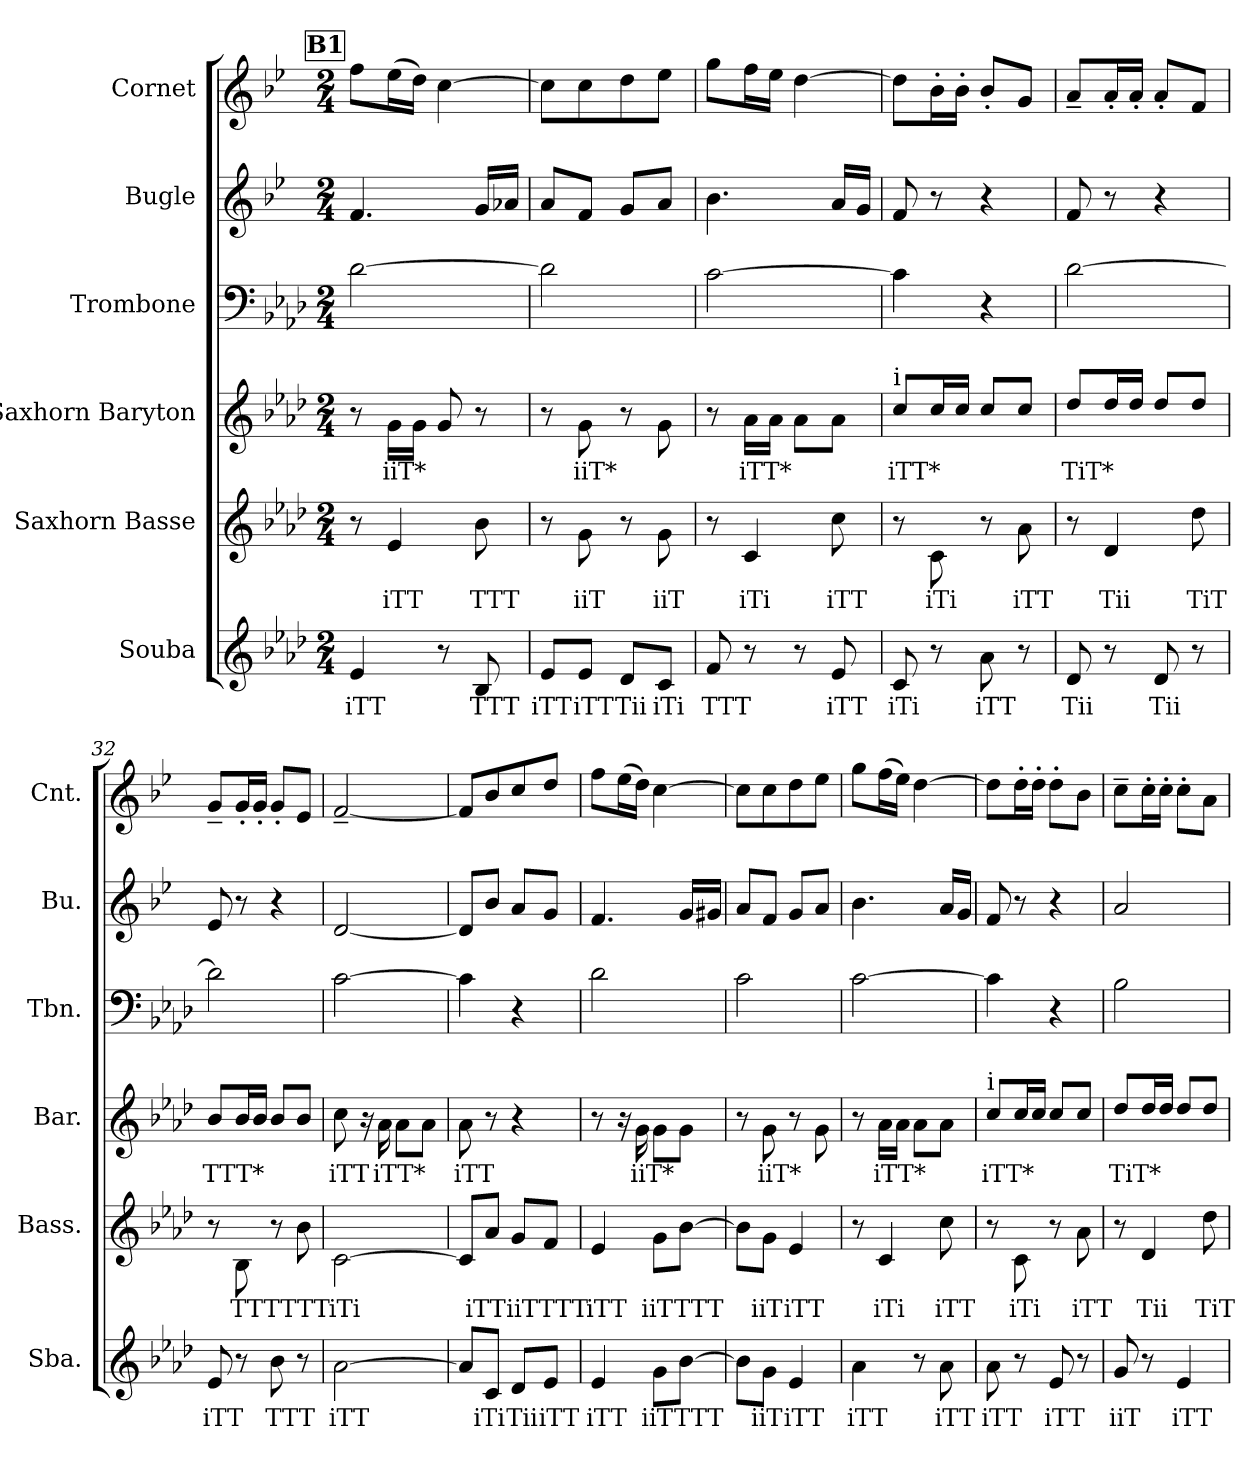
**kern	**text	**kern	**text	**kern	**text	**kern	**kern	**kern
*part6	*part6	*part5	*part5	*part4	*part4	*part3	*part2	*part1
*staff6	*staff6	*staff5	*staff5	*staff4	*staff4	*staff3	*staff2	*staff1
*I"Souba	*	*I"Saxhorn Basse	*	*I"Saxhorn Baryton	*	*I"Trombone	*I"Bugle	*I"Cornet
*I'Sba.	*	*I'Bass.	*	*I'Bar.	*	*I'Tbn.	*I'Bu.	*I'Cnt.
*clefG2	*	*clefG2	*	*clefG2	*	*clefF4	*clefG2	*clefG2
*ITrd15c26	*	*ITrd8c14	*	*ITrd8c14	*	*	*ITrd1c2	*ITrd1c2
*k[b-e-a-d-]	*	*k[b-e-a-d-]	*	*k[b-e-a-d-]	*	*k[b-e-a-d-]	*k[b-e-a-d-]	*k[b-e-a-d-]
*M2/4	*	*M2/4	*	*M2/4	*	*M2/4	*M2/4	*M2/4
!!LO:REH:place=s1:a:B:fs=14:t=B1
=27	=27	=27	=27	=27	=27	=27	=27	=27
!	!LO:LY:b	!	!	!	!	!	!	!
4EE-/	iTT	8r	.	8r	.	[2d-\	4.e-/	8ee-\L
!	!	!	!LO:LY:b	!	!LO:LY:b	!	!	!
.	.	4E-/	iTT	16G\LL	iiT*	.	.	(>16dd-\L
.	.	.	.	16G\JJ	.	.	.	16cc\JJ)
8r	.	.	.	8G/	.	.	.	[4b-\
!	!LO:LY:b	!	!LO:LY:b	!	!	!	!	!
8BBB-/	TTT	8B-\	TTT	8r	.	.	16f/LL	.
.	.	.	.	.	.	.	16g-X/JJ	.
=28	=28	=28	=28	=28	=28	=28	=28	=28
!	!LO:LY:b	!	!	!	!	!	!	!
8EE-/L	iTT	8r	.	8r	.	2d-\]	8g/L	8b-\L]
!	!LO:LY:b	!	!LO:LY:b	!	!LO:LY:b	!	!	!
8EE-/J	iTT	8G\	iiT	8G\	iiT*	.	8e-/J	8b-\
!	!LO:LY:b	!	!	!	!	!	!	!
8DD-/L	Tii	8r	.	8r	.	.	8f/L	8cc\
!	!LO:LY:b	!	!LO:LY:b	!	!	!	!	!
8CC/J	iTi	8G\	iiT	8G\	.	.	8g/J	8dd-\J
!!LO:PB:g=z
=29	=29	=29	=29	=29	=29	=29	=29	=29
!	!LO:LY:b	!	!	!	!	!	!	!
8FF/	TTT	8r	.	8r	.	[2c\	4.a-\	8ff\L
!	!	!	!LO:LY:b	!	!LO:LY:b	!	!	!
8r	.	4C/	iTi	16A-\LL	iTT*	.	.	16ee-\L
.	.	.	.	16A-\JJ	.	.	.	16dd-\JJ
8r	.	.	.	8A-\L	.	.	.	[4cc\
!	!LO:LY:b	!	!LO:LY:b	!	!	!	!	!
8EE-/	iTT	8c\	iTT	8A-\J	.	.	16g/LL	.
.	.	.	.	.	.	.	16f/JJ	.
=30	=30	=30	=30	=30	=30	=30	=30	=30
!	!	!	!	!LO:TX:a:t=i	!	!	!	!
!	!LO:LY:b	!	!	!	!LO:LY:b	!	!	!
8CC/	iTi	8r	.	8c/L	iTT*	4c\]	8e-/	8cc\L]
!	!	!	!LO:LY:b	!	!	!	!	!
8r	.	8C\	iTi	16c/L	.	.	8r	16a-'\L
.	.	.	.	16c/JJ	.	.	.	16a-'\JJ
!	!LO:LY:b	!	!	!	!	!	!	!
8AA-\	iTT	8r	.	8c/L	.	4r	4r	8a-'/L
!	!	!	!LO:LY:b	!	!	!	!	!
8r	.	8A-\	iTT	8c/J	.	.	.	8f/J
=31	=31	=31	=31	=31	=31	=31	=31	=31
!	!LO:LY:b	!	!	!	!LO:LY:b	!	!	!
8DD-/	Tii	8r	.	8d-/L	TiT*	[2d-\	8e-/	8g~/L
!	!	!	!LO:LY:b	!	!	!	!	!
8r	.	4D-/	Tii	16d-/L	.	.	8r	16g'/L
.	.	.	.	16d-/JJ	.	.	.	16g'/JJ
!	!LO:LY:b	!	!	!	!	!	!	!
8DD-/	Tii	.	.	8d-/L	.	.	4r	8g'/L
!	!	!	!LO:LY:b	!	!	!	!	!
8r	.	8d-\	TiT	8d-/J	.	.	.	8e-/J
=32	=32	=32	=32	=32	=32	=32	=32	=32
!	!LO:LY:b	!	!	!	!LO:LY:b	!	!	!
8EE-/	iTT	8r	.	8B-/L	TTT*	2d-\]	8d-/	8f~/L
!	!	!	!LO:LY:b	!	!	!	!	!
8r	.	8BB-\	TTT	16B-/L	.	.	8r	16f'/L
.	.	.	.	16B-/JJ	.	.	.	16f'/JJ
!	!LO:LY:b	!	!	!	!	!	!	!
8BB-\	TTT	8r	.	8B-/L	.	.	4r	8f'/L
!	!	!	!LO:LY:b	!	!	!	!	!
8r	.	8B-\	TTT	8B-/J	.	.	.	8d-/J
=33	=33	=33	=33	=33	=33	=33	=33	=33
!	!LO:LY:b	!	!LO:LY:b	!	!LO:LY:b	!	!	!
[2AA-\	iTT	[2C\	iTi	8c\	iTT	[2c\	[2c/	[2e-~/
.	.	.	.	16r	.	.	.	.
!	!	!	!	!	!LO:LY:b	!	!	!
.	.	.	.	16A-\	iTT*	.	.	.
.	.	.	.	8A-\L	.	.	.	.
.	.	.	.	8A-\J	.	.	.	.
!!LO:LB:g=z
=34	=34	=34	=34	=34	=34	=34	=34	=34
!	!	!	!	!	!LO:LY:b	!	!	!
8AA-/L]	.	8C/L]	.	8A-\	iTT	4c\]	8c/L]	8e-/L]
!	!LO:LY:b	!	!LO:LY:b	!	!	!	!	!
8CC/J	iTi	8A-/J	iTT	8r	.	.	8a-/J	8a-/
!	!LO:LY:b	!	!LO:LY:b	!	!	!	!	!
8DD-/L	Tii	8G/L	iiT	4r	.	4r	8g/L	8b-/
!	!LO:LY:b	!	!LO:LY:b	!	!	!	!	!
8EE-/J	iTT	8F/J	TTT	.	.	.	8f/J	8cc/J
=35	=35	=35	=35	=35	=35	=35	=35	=35
!	!LO:LY:b	!	!LO:LY:b	!	!	!	!	!
4EE-/	iTT	4E-/	iTT	8r	.	2d-\	4.e-/	8ee-\L
.	.	.	.	16r	.	.	.	(>16dd-\L
!	!	!	!	!	!LO:LY:b	!	!	!
.	.	.	.	16G\	iiT*	.	.	16cc\JJ)
!	!LO:LY:b	!	!LO:LY:b	!	!	!	!	!
8GG\L	iiT	8G\L	iiT	8G\L	.	.	.	[4b-\
!	!LO:LY:b	!	!LO:LY:b	!	!	!	!	!
[8BB-\J	TTT	[8B-\J	TTT	8G\J	.	.	16f/LL	.
.	.	.	.	.	.	.	16f#X/JJ	.
=36	=36	=36	=36	=36	=36	=36	=36	=36
8BB-\L]	.	8B-\L]	.	8r	.	2c\	8g/L	8b-\L]
!	!LO:LY:b	!	!LO:LY:b	!	!LO:LY:b	!	!	!
8GG\J	iiT	8G\J	iiT	8G\	iiT*	.	8e-/J	8b-\
!	!LO:LY:b	!	!LO:LY:b	!	!	!	!	!
4EE-/	iTT	4E-/	iTT	8r	.	.	8f/L	8cc\
.	.	.	.	8G\	.	.	8g/J	8dd-\J
=37	=37	=37	=37	=37	=37	=37	=37	=37
!	!LO:LY:b	!	!	!	!	!	!	!
4AA-\	iTT	8r	.	8r	.	[2c\	4.a-\	8ff\L
!	!	!	!LO:LY:b	!	!LO:LY:b	!	!	!
.	.	4C/	iTi	16A-\LL	iTT*	.	.	(>16ee-\L
.	.	.	.	16A-\JJ	.	.	.	16dd-\JJ)
8r	.	.	.	8A-\L	.	.	.	[4cc\
!	!LO:LY:b	!	!LO:LY:b	!	!	!	!	!
8AA-\	iTT	8c\	iTT	8A-\J	.	.	16g/LL	.
.	.	.	.	.	.	.	16f/JJ	.
=38	=38	=38	=38	=38	=38	=38	=38	=38
!	!	!	!	!LO:TX:a:t=i	!	!	!	!
!	!LO:LY:b	!	!	!	!LO:LY:b	!	!	!
8AA-\	iTT	8r	.	8c/L	iTT*	4c\]	8e-/	8cc\L]
!	!	!	!LO:LY:b	!	!	!	!	!
8r	.	8C\	iTi	16c/L	.	.	8r	16cc'\L
.	.	.	.	16c/JJ	.	.	.	16cc'\JJ
!	!LO:LY:b	!	!	!	!	!	!	!
8EE-/	iTT	8r	.	8c/L	.	4r	4r	8cc'\L
!	!	!	!LO:LY:b	!	!	!	!	!
8r	.	8A-\	iTT	8c/J	.	.	.	8a-\J
!!LO:PB:g=z
=39	=39	=39	=39	=39	=39	=39	=39	=39
!	!LO:LY:b	!	!	!	!LO:LY:b	!	!	!
8GG/	iiT	8r	.	8d-/L	TiT*	2B-\	2g/	8b-~\L
!	!	!	!LO:LY:b	!	!	!	!	!
8r	.	4D-/	Tii	16d-/L	.	.	.	16b-'\L
.	.	.	.	16d-/JJ	.	.	.	16b-'\JJ
!	!LO:LY:b	!	!	!	!	!	!	!
4EE-/	iTT	.	.	8d-/L	.	.	.	8b-'\L
!	!	!	!LO:LY:b	!	!	!	!	!
.	.	8d-\	TiT	8d-/J	.	.	.	8g\J
=	=	=	=	=	=	=	=	=
*-	*-	*-	*-	*-	*-	*-	*-	*-
